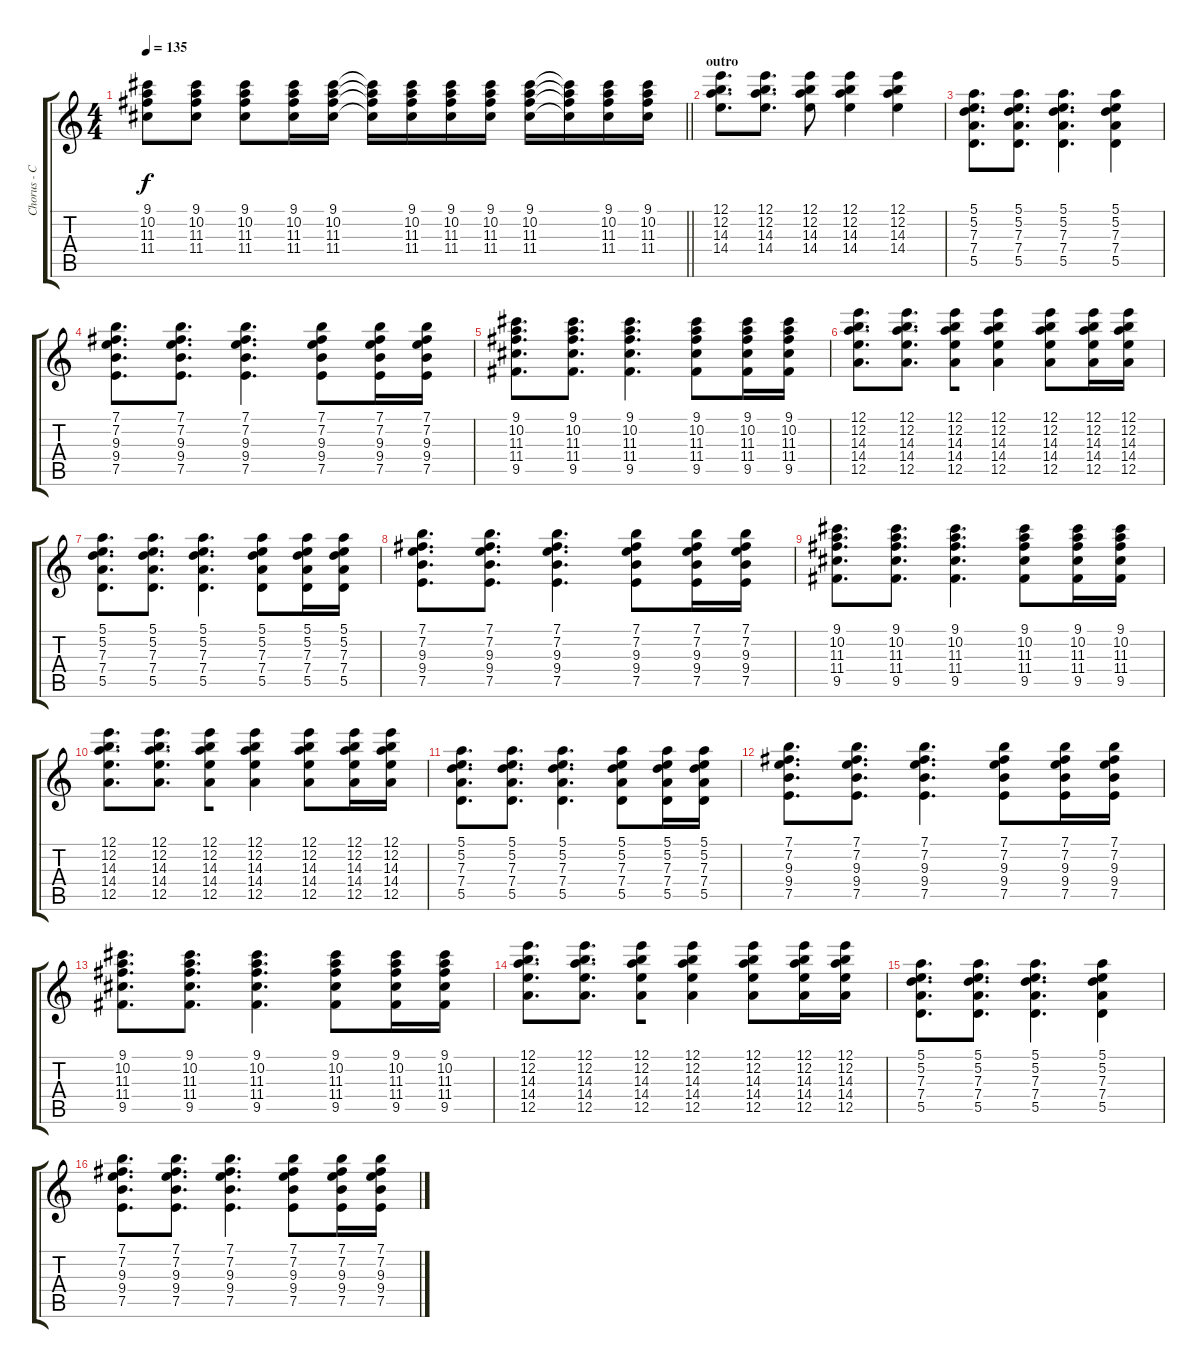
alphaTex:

\track ("Chorus - Clean" "Chorus - C") {instrument electricguitarclean}
\staff {score tabs}
\tuning (E4 B3 G3 D3 A2 D2) {hide}
\ts (4 4)
\tempo 135
\clef g2
\barLineRight lightlight
\ks c
(9.1 10.2 11.3 11.4).8{dy f} (9.1 10.2 11.3 11.4).8 (9.1 10.2 11.3 11.4).8 (9.1 10.2 11.3 11.4).16 (9.1 10.2 11.3 11.4).16 (9.1{t} 10.2{t} 11.3{t} 11.4{t}).16 (9.1 10.2 11.3 11.4).16 (9.1 10.2 11.3 11.4).16 (9.1 10.2 11.3 11.4).16 (9.1 10.2 11.3 11.4).16 (9.1{t} 10.2{t} 11.3{t} 11.4{t}).16 (9.1 10.2 11.3 11.4).16 (9.1 10.2 11.3 11.4).16 |
\section ("" "outro")
(12.1 12.2 14.3 14.4).8{d} (12.1 12.2 14.3 14.4).8{d} (12.1 12.2 14.3 14.4).8 (12.1 12.2 14.3 14.4).4 (12.1 12.2 14.3 14.4).4 |
(5.1 5.2 7.3 7.4 5.5).8{d} (5.1 5.2 7.3 7.4 5.5).8{d} (5.1 5.2 7.3 7.4 5.5).4{d} (5.1 5.2 7.3 7.4 5.5).4 |
(7.1 7.2 9.3 9.4 7.5).8{d} (7.1 7.2 9.3 9.4 7.5).8{d} (7.1 7.2 9.3 9.4 7.5).4{d} (7.1 7.2 9.3 9.4 7.5).8 (7.1 7.2 9.3 9.4 7.5).16 (7.1 7.2 9.3 9.4 7.5).16 |
(9.1 10.2 11.3 11.4 9.5).8{d} (9.1 10.2 11.3 11.4 9.5).8{d} (9.1 10.2 11.3 11.4 9.5).4{d} (9.1 10.2 11.3 11.4 9.5).8 (9.1 10.2 11.3 11.4 9.5).16 (9.1 10.2 11.3 11.4 9.5).16 |
(12.1 12.2 14.3 14.4 12.5).8{d} (12.1 12.2 14.3 14.4 12.5).8{d} (12.1 12.2 14.3 14.4 12.5).8{beam merge} (12.1 12.2 14.3 14.4 12.5).4 (12.1 12.2 14.3 14.4 12.5).8 (12.1 12.2 14.3 14.4 12.5).16 (12.1 12.2 14.3 14.4 12.5).16 |
(5.1 5.2 7.3 7.4 5.5).8{d} (5.1 5.2 7.3 7.4 5.5).8{d} (5.1 5.2 7.3 7.4 5.5).4{d} (5.1 5.2 7.3 7.4 5.5).8 (5.1 5.2 7.3 7.4 5.5).16 (5.1 5.2 7.3 7.4 5.5).16 |
(7.1 7.2 9.3 9.4 7.5).8{d} (7.1 7.2 9.3 9.4 7.5).8{d} (7.1 7.2 9.3 9.4 7.5).4{d} (7.1 7.2 9.3 9.4 7.5).8 (7.1 7.2 9.3 9.4 7.5).16 (7.1 7.2 9.3 9.4 7.5).16 |
(9.1 10.2 11.3 11.4 9.5).8{d} (9.1 10.2 11.3 11.4 9.5).8{d} (9.1 10.2 11.3 11.4 9.5).4{d} (9.1 10.2 11.3 11.4 9.5).8 (9.1 10.2 11.3 11.4 9.5).16 (9.1 10.2 11.3 11.4 9.5).16 |
(12.1 12.2 14.3 14.4 12.5).8{d} (12.1 12.2 14.3 14.4 12.5).8{d} (12.1 12.2 14.3 14.4 12.5).8{beam merge} (12.1 12.2 14.3 14.4 12.5).4 (12.1 12.2 14.3 14.4 12.5).8 (12.1 12.2 14.3 14.4 12.5).16 (12.1 12.2 14.3 14.4 12.5).16 |
(5.1 5.2 7.3 7.4 5.5).8{d} (5.1 5.2 7.3 7.4 5.5).8{d} (5.1 5.2 7.3 7.4 5.5).4{d} (5.1 5.2 7.3 7.4 5.5).8 (5.1 5.2 7.3 7.4 5.5).16 (5.1 5.2 7.3 7.4 5.5).16 |
(7.1 7.2 9.3 9.4 7.5).8{d} (7.1 7.2 9.3 9.4 7.5).8{d} (7.1 7.2 9.3 9.4 7.5).4{d} (7.1 7.2 9.3 9.4 7.5).8 (7.1 7.2 9.3 9.4 7.5).16 (7.1 7.2 9.3 9.4 7.5).16 |
(9.1 10.2 11.3 11.4 9.5).8{d} (9.1 10.2 11.3 11.4 9.5).8{d} (9.1 10.2 11.3 11.4 9.5).4{d} (9.1 10.2 11.3 11.4 9.5).8 (9.1 10.2 11.3 11.4 9.5).16 (9.1 10.2 11.3 11.4 9.5).16 |
(12.1 12.2 14.3 14.4 12.5).8{d} (12.1 12.2 14.3 14.4 12.5).8{d} (12.1 12.2 14.3 14.4 12.5).8{beam merge} (12.1 12.2 14.3 14.4 12.5).4 (12.1 12.2 14.3 14.4 12.5).8 (12.1 12.2 14.3 14.4 12.5).16 (12.1 12.2 14.3 14.4 12.5).16 |
(5.1 5.2 7.3 7.4 5.5).8{d} (5.1 5.2 7.3 7.4 5.5).8{d} (5.1 5.2 7.3 7.4 5.5).4{d} (5.1 5.2 7.3 7.4 5.5).4 |
(7.1 7.2 9.3 9.4 7.5).8{d} (7.1 7.2 9.3 9.4 7.5).8{d} (7.1 7.2 9.3 9.4 7.5).4{d} (7.1 7.2 9.3 9.4 7.5).8 (7.1 7.2 9.3 9.4 7.5).16 (7.1 7.2 9.3 9.4 7.5).16
